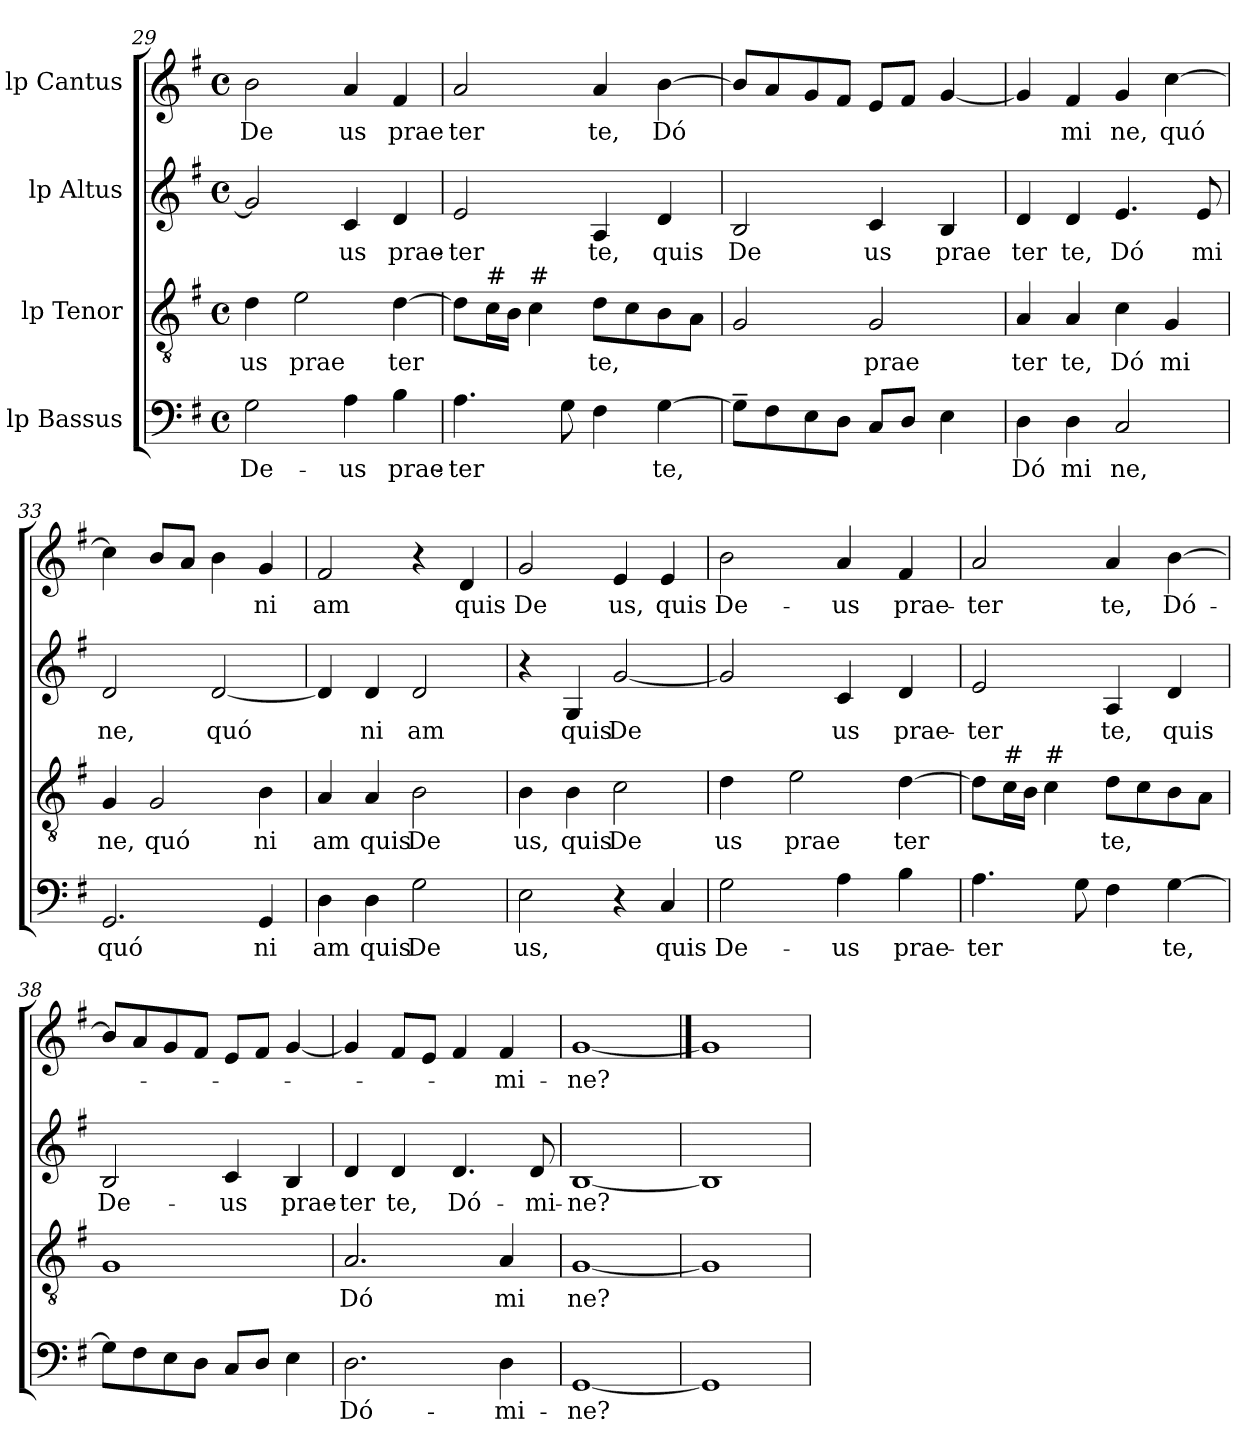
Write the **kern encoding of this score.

**kern	**text	**kern	**text	**kern	**text	**kern	**text
*part4	*part4	*part3	*part3	*part2	*part2	*part1	*part1
*staff4	*staff4	*staff3	*staff3	*staff2	*staff2	*staff1	*staff1
*I"lp Bassus	*	*I"lp Tenor	*	*I"lp Altus	*	*I"lp Cantus	*
*clefF4	*	*clefGv2	*	*clefG2	*	*clefG2	*
*k[f#]	*	*k[f#]	*	*k[f#]	*	*k[f#]	*
*G:	*	*G:	*	*G:	*	*G:	*
*M4/4	*	*M4/4	*	*M4/4	*	*M4/4	*
*met(c)	*	*met(c)	*	*met(c)	*	*met(c)	*
=29	=29	=29	=29	=29	=29	=29	=29
!	!LO:LY:b:cj	!	!LO:LY:b:cj	!	!	!	!LO:LY:b:cj
2G\	De-	4d\	us	2g/]	.	2b\	De
!	!	!	!LO:LY:b:cj	!	!	!	!
.	.	2e\	prae	.	.	.	.
!	!LO:LY:b:cj	!	!	!	!LO:LY:b:cj	!	!LO:LY:b:cj
4A\	-us	.	.	4c/	-us	4a/	us
!	!LO:LY:b:cj	!	!LO:LY:b	!	!LO:LY:b:cj	!	!LO:LY:b:cj
4B\	prae-	[>4d\	ter	4d/	prae-	4f#/	prae
=30	=30	=30	=30	=30	=30	=30	=30
!	!LO:LY:b	!	!	!	!LO:LY:b:cj	!	!LO:LY:b:cj
4.A\	-ter	8d\L]	.	2e/	-ter	2a/	ter
!	!	!LO:TX:a:t=#	!	!	!	!	!
.	.	16c\	.	.	.	.	.
.	.	16B\J	.	.	.	.	.
!	!	!LO:TX:a:t=#	!	!	!	!	!
.	.	4c\	.	.	.	.	.
8G\	.	.	.	.	.	.	.
!	!	!	!LO:LY:b:cj	!	!LO:LY:b:cj	!	!LO:LY:b:cj
4F#\	.	8d\L	te,	4A/	te,	4a/	te,
.	.	8c\	.	.	.	.	.
!	!LO:LY:b:cj	!	!	!	!LO:LY:b:cj	!	!LO:LY:b:cj
[>4G\	te,	8B\	.	4d/	quis	[>4b\	Dó
.	.	8A\J	.	.	.	.	.
!!LO:LB:g=z
=31	=31	=31	=31	=31	=31	=31	=31
!	!	!	!	!	!LO:LY:b:cj	!	!
*	*	*	*	*	*	*^	*
8G~>\L]	.	2G/	.	2B/	De	8b/L]	8ryy	.
8F#\	.	.	.	.	.	8a/	64ryy	.
.	.	.	.	.	.	.	2ryy	.
8E\	.	.	.	.	.	8g/	.	.
8D\J	.	.	.	.	.	8f#/J	.	.
!	!	!	!LO:LY:b:cj	!	!LO:LY:b:cj	!	!	!
8C/L	.	2G/	prae	4c/	us	8e/L	.	.
8D/J	.	.	.	.	.	8f#/J	.	.
.	.	.	.	.	.	.	4ryy	.
!	!	!	!	!	!LO:LY:b:cj	!	!	!
4E\	.	.	.	4B/	prae	[<4g/	.	.
.	.	.	.	.	.	.	16..ryy	.
=32	=32	=32	=32	=32	=32	=32	=32	=32
!	!LO:LY:b:cj	!	!LO:LY:b:cj	!	!LO:LY:b:cj	!	!	!
*	*	*	*	*	*	*v	*v	*
4D\	Dó	4A/	ter	4d/	ter	4g/]	.
!	!LO:LY:b:cj	!	!LO:LY:b:cj	!	!LO:LY:b:cj	!	!LO:LY:b:cj
4D\	mi	4A/	te,	4d/	te,	4f#/	mi
!	!LO:LY:b:cj	!	!LO:LY:b:cj	!	!LO:LY:b:cj	!	!LO:LY:b:cj
2C/	ne,	4c\	Dó	4.e/	Dó	4g/	ne,
!	!	!	!LO:LY:b:cj	!	!	!	!LO:LY:b
.	.	4G/	mi	.	.	[>4cc\	quó
!	!	!	!	!	!LO:LY:b:cj	!	!
.	.	.	.	8e/	mi	.	.
=33	=33	=33	=33	=33	=33	=33	=33
!	!LO:LY:b:cj	!	!LO:LY:b:cj	!	!LO:LY:b:cj	!	!
2.GG/	quó	4G/	ne,	2d/	ne,	4cc\]	.
!	!	!	!LO:LY:b:cj	!	!	!	!
.	.	2G/	quó	.	.	8b/L	.
.	.	.	.	.	.	8a/J	.
!	!	!	!	!	!LO:LY:b:cj	!	!
.	.	.	.	[<2d/	quó	4b\	.
!	!LO:LY:b:cj	!	!LO:LY:b:cj	!	!	!	!LO:LY:b:cj
4GG/	ni	4B\	ni	.	.	4g/	ni
=34	=34	=34	=34	=34	=34	=34	=34
!	!LO:LY:b:cj	!	!LO:LY:b:cj	!	!	!	!LO:LY:b:cj
4D\	am	4A/	am	4d/]	.	2f#/	am
!	!LO:LY:b:cj	!	!LO:LY:b:cj	!	!LO:LY:b:cj	!	!
4D\	quis	4A/	quis	4d/	ni	.	.
!	!LO:LY:b:cj	!	!LO:LY:b:cj	!	!LO:LY:b:cj	!	!
2G\	De	2B\	De	2d/	am	4r	.
!	!	!	!	!	!	!	!LO:LY:b:cj
.	.	.	.	.	.	4d/	quis
=35	=35	=35	=35	=35	=35	=35	=35
!	!LO:LY:b:cj	!	!LO:LY:b:cj	!	!	!	!LO:LY:b:cj
2E\	us,	4B\	us,	4r	.	2g/	De
!	!	!	!LO:LY:b:cj	!	!LO:LY:b:cj	!	!
.	.	4B\	quis	4G/	quis	.	.
!	!	!	!LO:LY:b:cj	!	!LO:LY:b:cj	!	!LO:LY:b:cj
4r	.	2c\	De	[>2g/	De	4e/	us,
!	!LO:LY:b:cj	!	!	!	!	!	!LO:LY:b:cj
4C/	quis	.	.	.	.	4e/	quis
!!LO:LB:g=z
=36	=36	=36	=36	=36	=36	=36	=36
!	!LO:LY:b:cj	!	!LO:LY:b:cj	!	!	!	!LO:LY:b:cj
*	*	*^	*	*	*	*	*
2G\	De-	4d\	8ryy	us	2g/]	.	2b\	De-
.	.	.	32ryy	.	.	.	.	.
.	.	.	2ryy	.	.	.	.	.
!	!	!	!	!LO:LY:b:cj	!	!	!	!
.	.	2e\	.	prae	.	.	.	.
!	!LO:LY:b:cj	!	!	!	!	!LO:LY:b:cj	!	!LO:LY:b:cj
4A\	-us	.	.	.	4c/	us	4a/	-us
.	.	.	4ryy	.	.	.	.	.
!	!LO:LY:b:cj	!	!	!LO:LY:b	!	!LO:LY:b:cj	!	!LO:LY:b:cj
4B\	prae-	[>4d\	.	ter	4d/	prae-	4f#/	prae-
.	.	.	16.ryy	.	.	.	.	.
=37	=37	=37	=37	=37	=37	=37	=37	=37
!	!LO:LY:b	!	!	!	!	!LO:LY:b:cj	!	!LO:LY:b:cj
*	*	*v	*v	*	*	*	*	*
4.A\	-ter	8d\L]	.	2e/	-ter	2a/	-ter
!	!	!LO:TX:a:t=#	!	!	!	!	!
.	.	16c\	.	.	.	.	.
.	.	16B\J	.	.	.	.	.
!	!	!LO:TX:a:t=#	!	!	!	!	!
.	.	4c\	.	.	.	.	.
8G\	.	.	.	.	.	.	.
!	!	!	!LO:LY:b:cj	!	!LO:LY:b:cj	!	!LO:LY:b:cj
4F#\	.	8d\L	te,	4A/	te,	4a/	te,
.	.	8c\	.	.	.	.	.
!	!LO:LY:b:cj	!	!	!	!LO:LY:b:cj	!	!LO:LY:b:cj
[>4G\	te,	8B\	.	4d/	quis	[>4b\	Dó-
.	.	8A\J	.	.	.	.	.
=38	=38	=38	=38	=38	=38	=38	=38
!	!	!	!	!	!LO:LY:b:cj	!	!
8G\L]	.	1G	.	2B/	De-	8b/L]	.
8F#\	.	.	.	.	.	8a/	.
8E\	.	.	.	.	.	8g/	.
8D\J	.	.	.	.	.	8f#/J	.
!	!	!	!	!	!LO:LY:b:cj	!	!
8C/L	.	.	.	4c/	-us	8e/L	.
8D/J	.	.	.	.	.	8f#/J	.
!	!	!	!	!	!LO:LY:b:cj	!	!
4E\	.	.	.	4B/	prae-	[<4g/	.
=39	=39	=39	=39	=39	=39	=39	=39
!	!LO:LY:b:cj	!	!LO:LY:b:cj	!	!LO:LY:b:cj	!	!
2.D\	Dó-	2.A/	Dó	4d/	-ter	4g/]	.
!	!	!	!	!	!LO:LY:b:cj	!	!
.	.	.	.	4d/	te,	8f#/L	.
.	.	.	.	.	.	8e/J	.
!	!	!	!	!	!LO:LY:b:cj	!	!
.	.	.	.	4.d/	Dó-	4f#/	.
!	!LO:LY:b:cj	!	!LO:LY:b:cj	!	!	!	!LO:LY:b:cj
4D\	-mi-	4A/	mi	.	.	4f#/	-mi-
!	!	!	!	!	!LO:LY:b:cj	!	!
.	.	.	.	8d/	-mi-	.	.
=40	=40	=40	=40	=40	=40	=40	=40
!	!LO:LY:b:cj	!	!LO:LY:b:cj	!	!LO:LY:b:cj	!	!LO:LY:b:cj
[1GG	-ne?	[1G	ne?	[1B	-ne?	[1g	-ne?
=41	==41	=41	==41	=41	==41	==41	==41
1GG]	.	1G]	.	1B]	.	1g]	.
=	=	=	=	=	=	=	=
*-	*-	*-	*-	*-	*-	*-	*-
